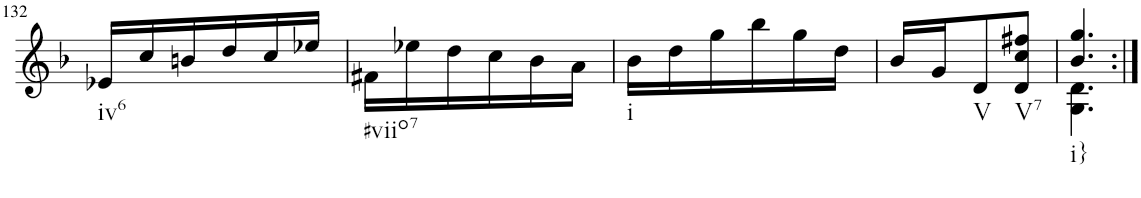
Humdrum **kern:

**kern
*part1
*staff1
*I"Violin
*I'Vln.
!!LO:PB:g=z
*clefG2
*k[b-]
*M3/8
=132
!LO:TX:b:t=iv6
16e-X/LL
16cc/
16bn/
16dd/
16cc/
16ee-X/JJ
=133
*^
!LO:TX:b:t=#viio7	!
4.ryy	16f#X\LL
.	16ee-X\
.	16dd\
.	16cc\
.	16b-\
.	16a\JJ
=134	=134
!LO:TX:b:t=i	!
4.ryy	16b-\LL
.	16dd\
.	16gg\
.	16bb-\
.	16gg\
.	16dd\JJ
*v	*v
=135
16b-/LL
16g/J
!LO:TX:b:t=V
8d/
!LO:TX:b:t=V7
8d/ 8cc/ 8ff#X/J
=136
*^
!LO:TX:b:t=i}	!
4.b-/ 4.gg/	4.G\ 4.d\
*v	*v
=:|!
*-
